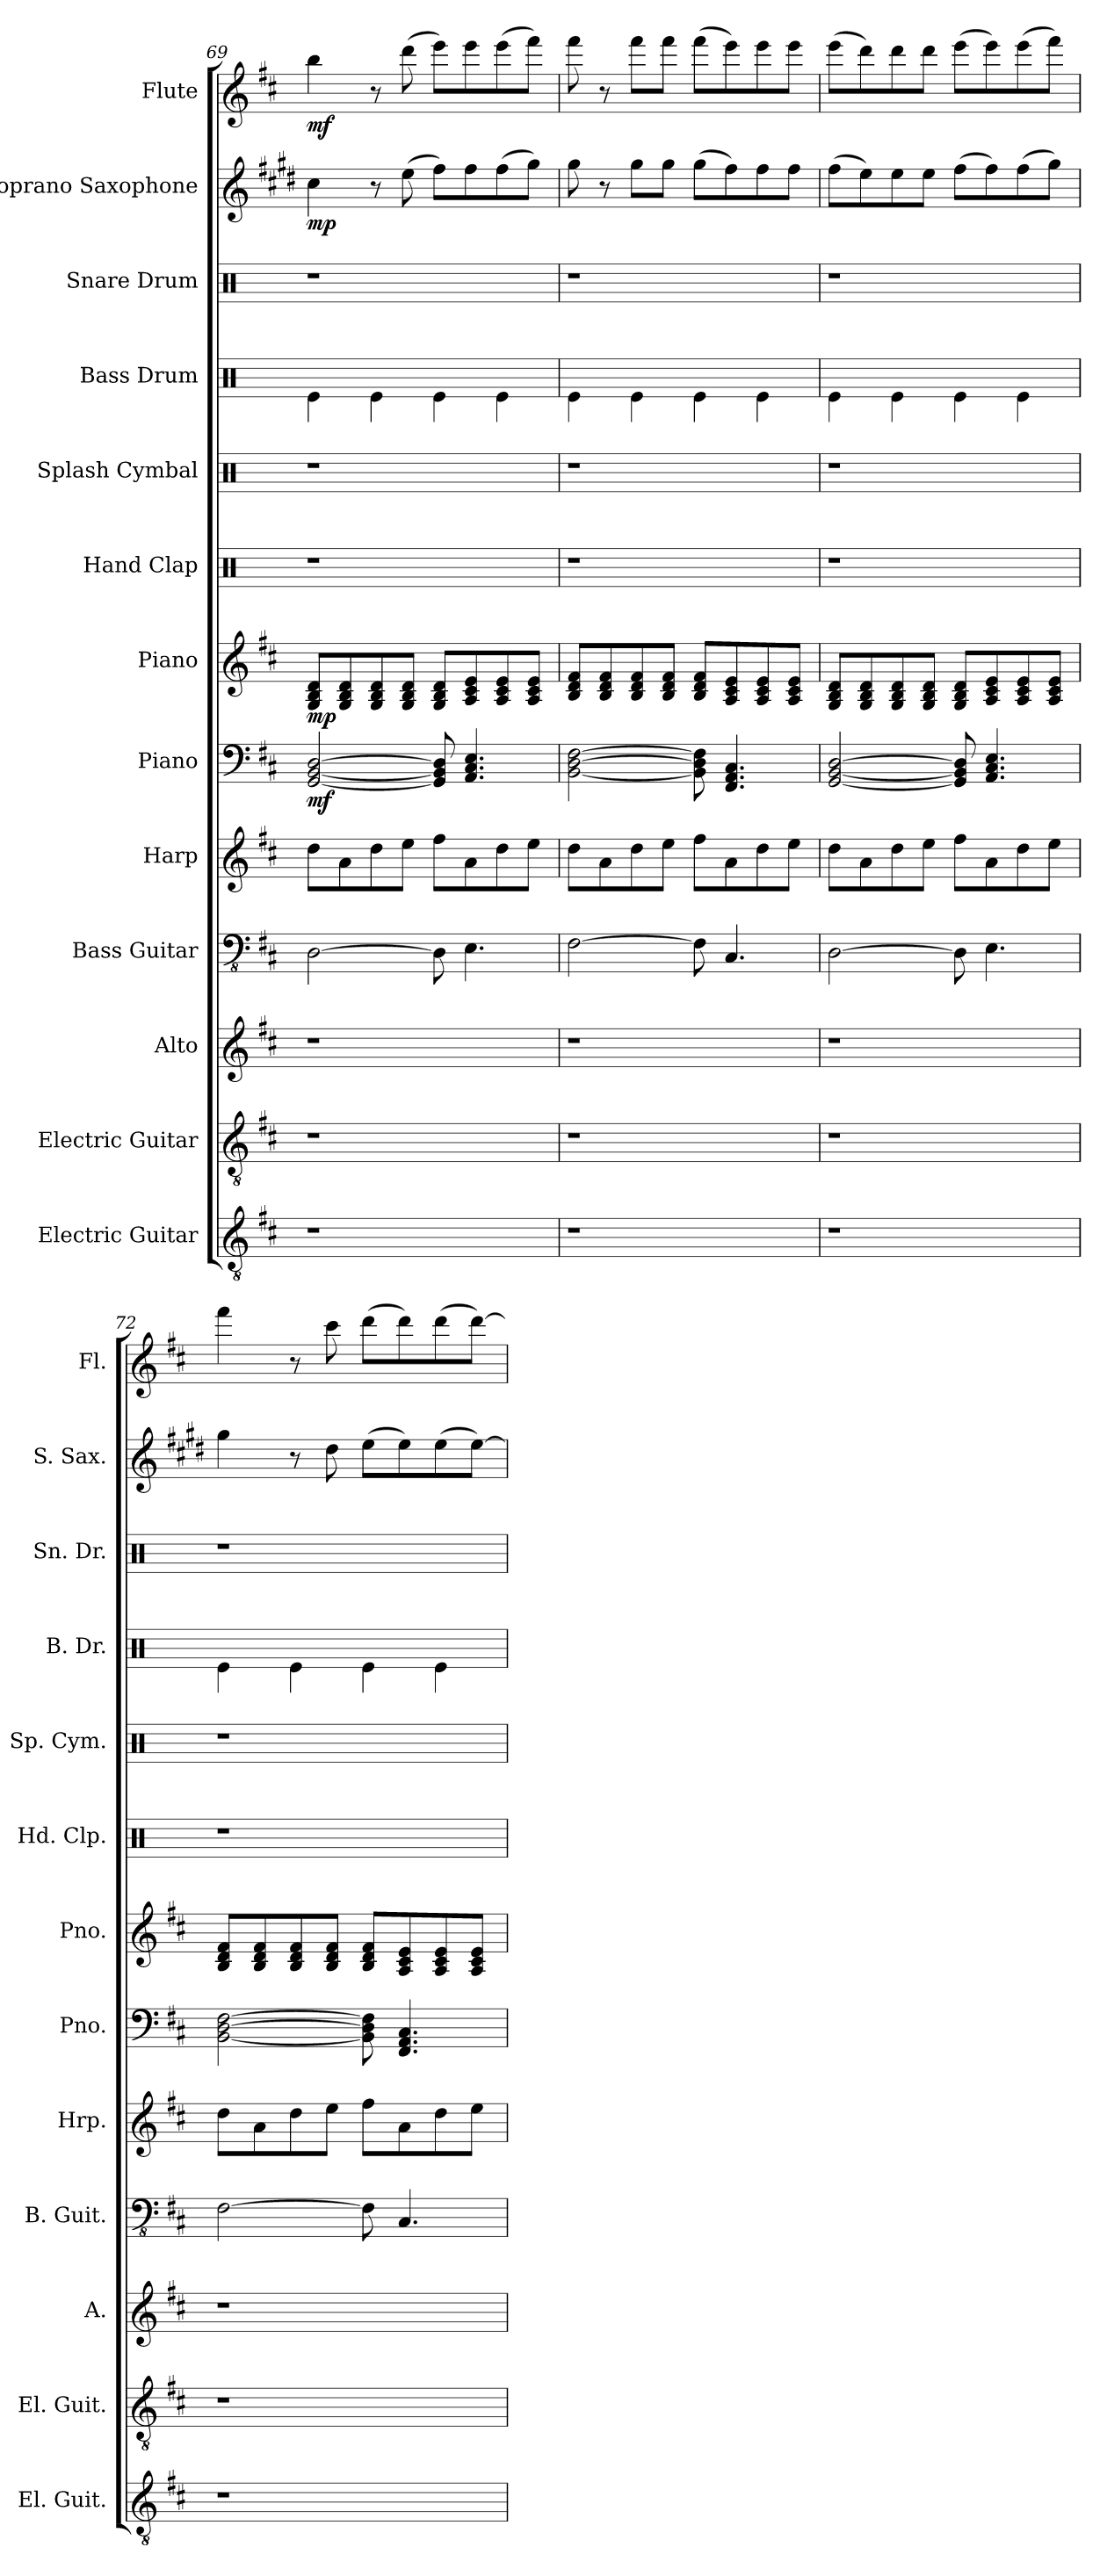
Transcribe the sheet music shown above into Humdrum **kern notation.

**kern	**kern	**kern	**kern	**kern	**kern	**dynam	**kern	**dynam	**kern	**kern	**kern	**kern	**kern	**dynam	**kern	**dynam
*part13	*part12	*part11	*part10	*part9	*part8	*part8	*part7	*part7	*part6	*part5	*part4	*part3	*part2	*part2	*part1	*part1
*staff13	*staff12	*staff11	*staff10	*staff9	*staff8	*staff8	*staff7	*staff7	*staff6	*staff5	*staff4	*staff3	*staff2	*staff2	*staff1	*staff1
*I"Electric Guitar	*I"Electric Guitar	*I"Alto	*I"Bass Guitar	*I"Harp	*I"Piano	*	*I"Piano	*	*I"Hand Clap	*I"Splash Cymbal	*I"Bass Drum	*I"Snare Drum	*I"Soprano Saxophone	*	*I"Flute	*
*I'El. Guit.	*I'El. Guit.	*I'A.	*I'B. Guit.	*I'Hrp.	*I'Pno.	*	*I'Pno.	*	*I'Hd. Clp.	*I'Sp. Cym.	*I'B. Dr.	*I'Sn. Dr.	*I'S. Sax.	*	*I'Fl.	*
*clefGv2	*clefGv2	*clefG2	*clefFv4	*clefG2	*clefF4	*	*clefG2	*	*clefX	*clefX	*clefX	*clefX	*clefG2	*	*clefG2	*
*	*	*	*	*	*	*	*	*	*	*	*	*	*ITrd1c2	*	*	*
*k[f#c#]	*k[f#c#]	*k[f#c#]	*k[f#c#]	*k[f#c#]	*k[f#c#]	*	*k[f#c#]	*	*k[]	*k[]	*k[]	*k[]	*k[f#c#]	*	*k[f#c#]	*
=69	=69	=69	=69	=69	=69	=69	=69	=69	=69	=69	=69	=69	=69	=69	=69	=69
!	!	!	!	!	!	!LO:DY:b	!	!LO:DY:b	!	!	!	!	!	!LO:DY:b	!	!LO:DY:b
1r	1r	1r	[2DD\	8dd\L	[2GG/ [2BB/ [2D/	mf	8G/ 8B/ 8d/L	mp	1r	1r	4Re\	1r	4b\	mp	4bb\	mf
.	.	.	.	8a\	.	.	8G/ 8B/ 8d/	.	.	.	.	.	.	.	.	.
.	.	.	.	8dd\	.	.	8G/ 8B/ 8d/	.	.	.	4Re\	.	8r	.	8r	.
.	.	.	.	8ee\J	.	.	8G/ 8B/ 8d/J	.	.	.	.	.	(8dd\	.	(8ddd\	.
.	.	.	8DD\]	8ff#\L	8GG/] 8BB/] 8D/]	.	8G/ 8B/ 8d/L	.	.	.	4Re\	.	8ee\L)	.	8eee\L)	.
.	.	.	4.EE\	8a\	4.AA/ 4.C#/ 4.E/	.	8A/ 8c#/ 8e/	.	.	.	.	.	8ee\	.	8eee\	.
.	.	.	.	8dd\	.	.	8A/ 8c#/ 8e/	.	.	.	4Re\	.	(8ee\	.	(8eee\	.
.	.	.	.	8ee\J	.	.	8A/ 8c#/ 8e/J	.	.	.	.	.	8ff#\J)	.	8fff#\J)	.
=70	=70	=70	=70	=70	=70	=70	=70	=70	=70	=70	=70	=70	=70	=70	=70	=70
1r	1r	1r	[2FF#\	8dd\L	[2BB\ [2D\ [2F#\	.	8B/ 8d/ 8f#/L	.	1r	1r	4Re\	1r	8ff#\	.	8fff#\	.
.	.	.	.	8a\	.	.	8B/ 8d/ 8f#/	.	.	.	.	.	8r	.	8r	.
.	.	.	.	8dd\	.	.	8B/ 8d/ 8f#/	.	.	.	4Re\	.	8ff#\L	.	8fff#\L	.
.	.	.	.	8ee\J	.	.	8B/ 8d/ 8f#/J	.	.	.	.	.	8ff#\J	.	8fff#\J	.
.	.	.	8FF#\]	8ff#\L	8BB\] 8D\] 8F#\]	.	8B/ 8d/ 8f#/L	.	.	.	4Re\	.	(8ff#\L	.	(8fff#\L	.
.	.	.	4.CC#/	8a\	4.FF#/ 4.AA/ 4.C#/	.	8A/ 8c#/ 8e/	.	.	.	.	.	8ee\)	.	8eee\)	.
.	.	.	.	8dd\	.	.	8A/ 8c#/ 8e/	.	.	.	4Re\	.	8ee\	.	8eee\	.
.	.	.	.	8ee\J	.	.	8A/ 8c#/ 8e/J	.	.	.	.	.	8ee\J	.	8eee\J	.
=71	=71	=71	=71	=71	=71	=71	=71	=71	=71	=71	=71	=71	=71	=71	=71	=71
1r	1r	1r	[2DD\	8dd\L	[2GG/ [2BB/ [2D/	.	8G/ 8B/ 8d/L	.	1r	1r	4Re\	1r	(8ee\L	.	(8eee\L	.
.	.	.	.	8a\	.	.	8G/ 8B/ 8d/	.	.	.	.	.	8dd\)	.	8ddd\)	.
.	.	.	.	8dd\	.	.	8G/ 8B/ 8d/	.	.	.	4Re\	.	8dd\	.	8ddd\	.
.	.	.	.	8ee\J	.	.	8G/ 8B/ 8d/J	.	.	.	.	.	8dd\J	.	8ddd\J	.
.	.	.	8DD\]	8ff#\L	8GG/] 8BB/] 8D/]	.	8G/ 8B/ 8d/L	.	.	.	4Re\	.	(8ee\L	.	(8eee\L	.
.	.	.	4.EE\	8a\	4.AA/ 4.C#/ 4.E/	.	8A/ 8c#/ 8e/	.	.	.	.	.	8ee\)	.	8eee\)	.
.	.	.	.	8dd\	.	.	8A/ 8c#/ 8e/	.	.	.	4Re\	.	(8ee\	.	(8eee\	.
.	.	.	.	8ee\J	.	.	8A/ 8c#/ 8e/J	.	.	.	.	.	8ff#\J)	.	8fff#\J)	.
!!LO:PB:g=z
=72	=72	=72	=72	=72	=72	=72	=72	=72	=72	=72	=72	=72	=72	=72	=72	=72
1r	1r	1r	[2FF#\	8dd\L	[2BB\ [2D\ [2F#\	.	8B/ 8d/ 8f#/L	.	1r	1r	4Re\	1r	4ff#\	.	4fff#\	.
.	.	.	.	8a\	.	.	8B/ 8d/ 8f#/	.	.	.	.	.	.	.	.	.
.	.	.	.	8dd\	.	.	8B/ 8d/ 8f#/	.	.	.	4Re\	.	8r	.	8r	.
.	.	.	.	8ee\J	.	.	8B/ 8d/ 8f#/J	.	.	.	.	.	8cc#\	.	8ccc#\	.
.	.	.	8FF#\]	8ff#\L	8BB\] 8D\] 8F#\]	.	8B/ 8d/ 8f#/L	.	.	.	4Re\	.	(8dd\L	.	(8ddd\L	.
.	.	.	4.CC#/	8a\	4.FF#/ 4.AA/ 4.C#/	.	8A/ 8c#/ 8e/	.	.	.	.	.	8dd\)	.	8ddd\)	.
.	.	.	.	8dd\	.	.	8A/ 8c#/ 8e/	.	.	.	4Re\	.	(8dd\	.	(8ddd\	.
.	.	.	.	8ee\J	.	.	8A/ 8c#/ 8e/J	.	.	.	.	.	[8dd\J)	.	[8ddd\J)	.
=	=	=	=	=	=	=	=	=	=	=	=	=	=	=	=	=
*-	*-	*-	*-	*-	*-	*-	*-	*-	*-	*-	*-	*-	*-	*-	*-	*-
